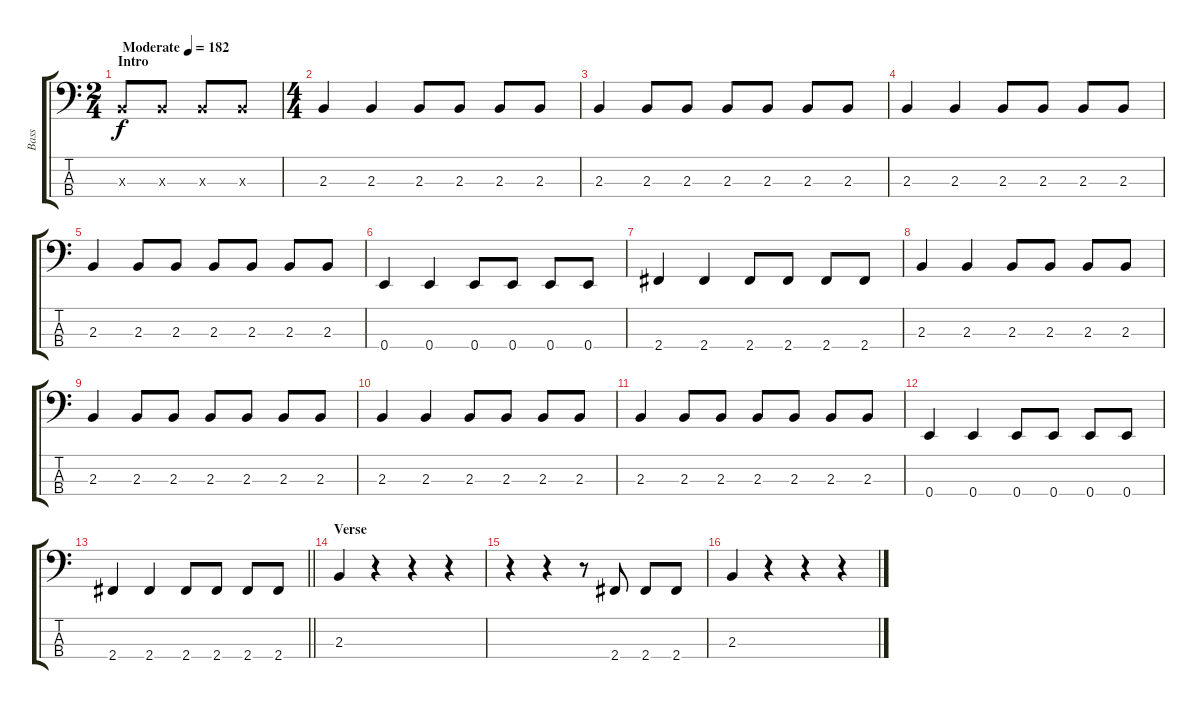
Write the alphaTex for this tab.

\track ("Bass" "Bass") {instrument electricbasspick}
\staff {score tabs}
\tuning (G2 D2 A1 E1) {hide}
\ts (2 4)
\section ("" "Intro")
\tempo (182 "Moderate")
\clef f4
\ks c
2.3{x}.8{dy f instrument electricbasspick} 2.3{x}.8 2.3{x}.8 2.3{x}.8 |
\ts (4 4)
2.3.4 2.3.4 2.3.8 2.3.8 2.3.8 2.3.8 |
2.3.4 2.3.8 2.3.8 2.3.8 2.3.8 2.3.8 2.3.8 |
2.3.4 2.3.4 2.3.8 2.3.8 2.3.8 2.3.8 |
2.3.4 2.3.8 2.3.8 2.3.8 2.3.8 2.3.8 2.3.8 |
0.4.4 0.4.4 0.4.8 0.4.8 0.4.8 0.4.8 |
2.4.4 2.4.4 2.4.8 2.4.8 2.4.8 2.4.8 |
2.3.4 2.3.4 2.3.8 2.3.8 2.3.8 2.3.8 |
2.3.4 2.3.8 2.3.8 2.3.8 2.3.8 2.3.8 2.3.8 |
2.3.4 2.3.4 2.3.8 2.3.8 2.3.8 2.3.8 |
2.3.4 2.3.8 2.3.8 2.3.8 2.3.8 2.3.8 2.3.8 |
0.4.4 0.4.4 0.4.8 0.4.8 0.4.8 0.4.8 |
\barLineRight lightlight
2.4.4 2.4.4 2.4.8 2.4.8 2.4.8 2.4.8 |
\section ("" "Verse")
2.3.4 r.4 r.4 r.4 |
r.4 r.4 r.8 2.4.8 2.4.8 2.4.8 |
2.3.4 r.4 r.4 r.4
